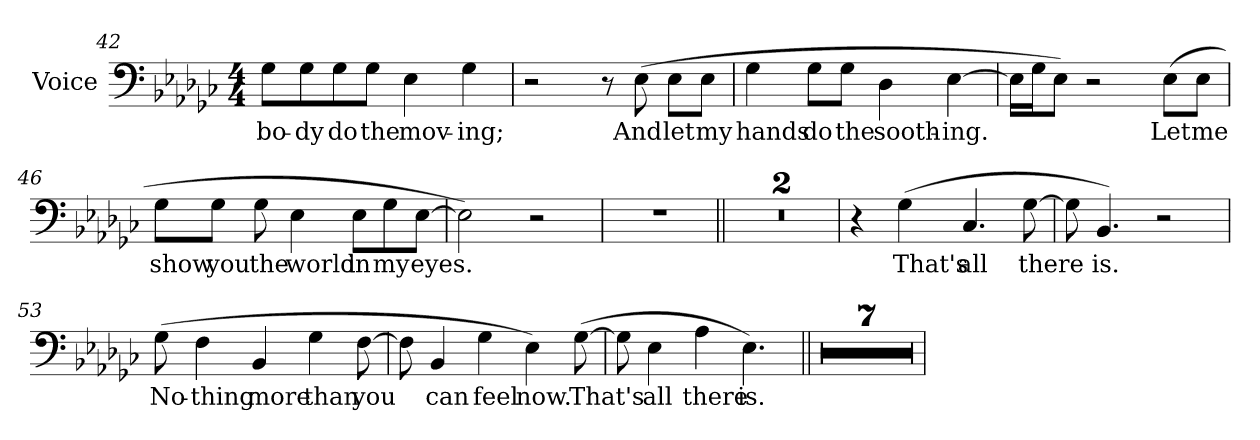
**kern	**text
*part1	*part1
*staff1	*staff1
*I"Voice	*
*I'Voice	*
!!LO:LB:g=z
*clefF4	*
*k[b-e-a-d-g-c-]	*
*e-:	*
*M4/4	*
=42	=42
!	!LO:LY:b:color=#000000
8G-i\L	bo-
!	!LO:LY:b:color=#000000
8G-i\	-dy
!	!LO:LY:b:color=#000000
8G-i\	do
!	!LO:LY:b:color=#000000
8G-i\J	the
!	!LO:LY:b:color=#000000
4E-i\	mov-
!	!LO:LY:b:color=#000000
4G-i\	-ing;
=43	=43
2r	.
8r	.
!	!LO:LY:b:color=#000000
(8E-i\	And
!	!LO:LY:b:color=#000000
8E-i\L	let
!	!LO:LY:b:color=#000000
8E-i\J	my
=44	=44
!	!LO:LY:b:color=#000000
4G-i\	hands
!	!LO:LY:b:color=#000000
8G-i\L	do
!	!LO:LY:b:color=#000000
8G-i\J	the
!	!LO:LY:b:color=#000000
4D-i\	sooth-
!	!LO:LY:b:color=#000000
[4E-i\	-ing.
=45	=45
16E-i\LL]	.
16G-i\J	.
8E-i\J)	.
2r	.
!	!LO:LY:b:color=#000000
(8E-i\L	Let
!	!LO:LY:b:color=#000000
8E-i\J	me
!!LO:LB:g=z
=46	=46
!	!LO:LY:b:color=#000000
8G-i\L	show
!	!LO:LY:b:color=#000000
8G-i\J	you
!	!LO:LY:b:color=#000000
8G-i\	the
!	!LO:LY:b:color=#000000
4E-i\	world
!	!LO:LY:b:color=#000000
8E-i\L	in
!	!LO:LY:b:color=#000000
8G-i\	my
!	!LO:LY:b:color=#000000
[8E-i\J	eyes.
=47	=47
2E-i\])	.
2r	.
=48	=48
1r	.
=49||	=49||
1r	.
=50	=50
1r	.
=51	=51
4r	.
!	!LO:LY:b:color=#000000
(4G-i\	That's
!	!LO:LY:b:color=#000000
4.C-i/	all
!	!LO:LY:b:color=#000000
[8G-i\	there
!!LO:PB:g=z
=52	=52
8G-i\]	.
!	!LO:LY:b:color=#000000
4.BB-i/)	is.
2r	.
=53	=53
!	!LO:LY:b:color=#000000
(8G-i\	No-
!	!LO:LY:b:color=#000000
4Fi\	-thing
!	!LO:LY:b:color=#000000
4BB-i/	more
!	!LO:LY:b:color=#000000
4G-i\	than
!	!LO:LY:b:color=#000000
[8Fi\	you
=54	=54
8Fi\]	.
!	!LO:LY:b:color=#000000
4BB-i/	can
!	!LO:LY:b:color=#000000
4G-i\	feel
!	!LO:LY:b:color=#000000
4E-i\)	now.
!	!LO:LY:b:color=#000000
([8G-i\	That's
=55	=55
8G-i\]	.
!	!LO:LY:b:color=#000000
4E-i\	all
!	!LO:LY:b:color=#000000
4A-i\	there
!	!LO:LY:b:color=#000000
4.E-i\)	is.
=56||	=56||
1r	.
!!LO:LB:g=z
=57	=57
1r	.
=58	=58
1r	.
=59	=59
1r	.
=60	=60
1r	.
=61	=61
1r	.
=62	=62
1r	.
=	=
*-	*-
